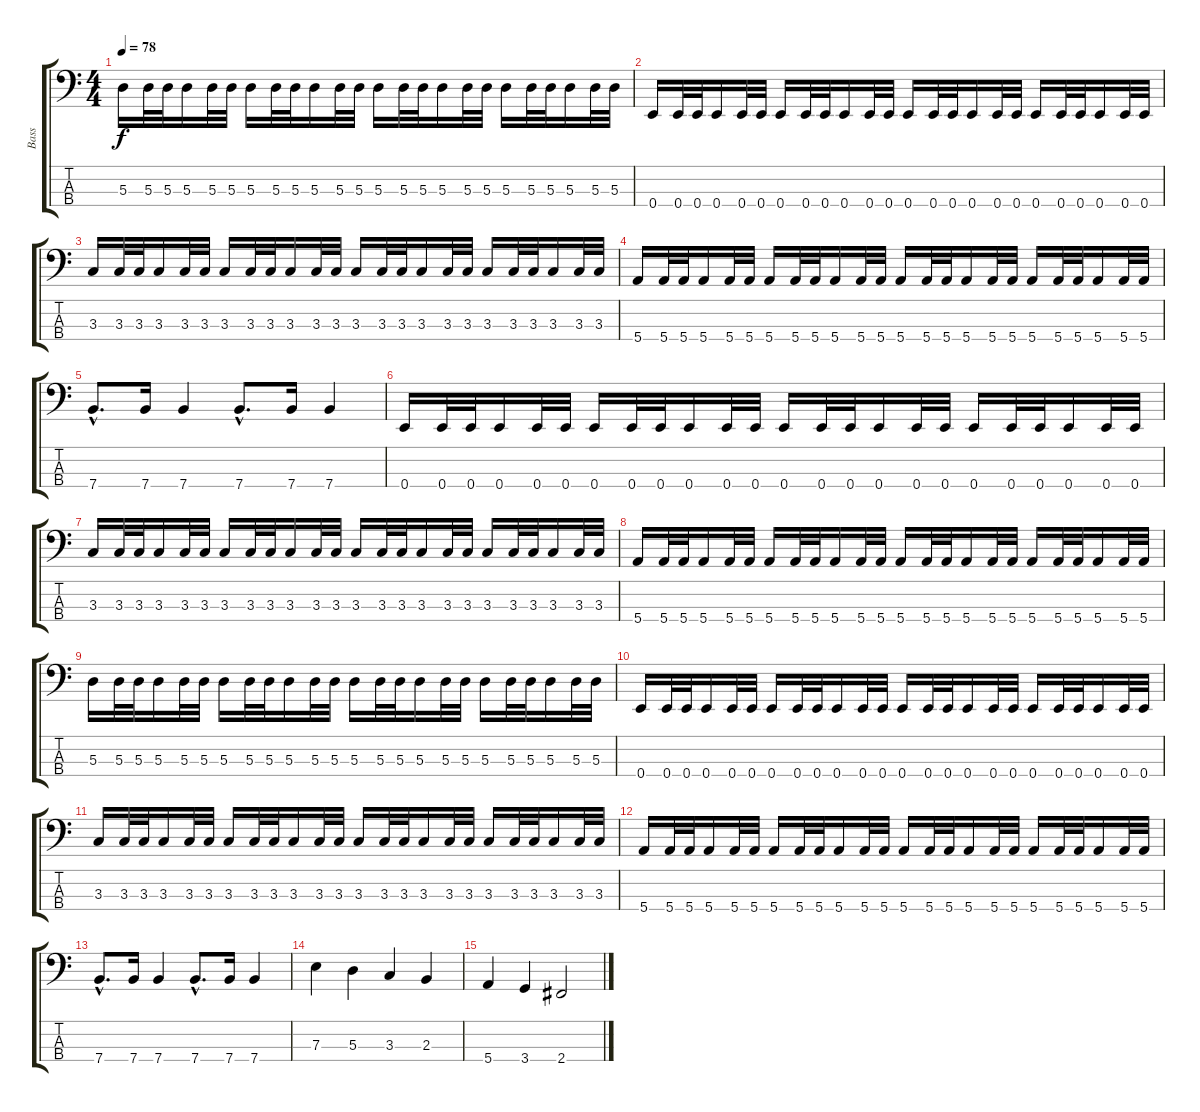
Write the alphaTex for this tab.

\track ("Bass" "Bass") {instrument electricbassfinger}
\staff {score tabs}
\tuning (G2 D2 A1 E1) {hide}
\ts (4 4)
\tempo 78
\clef f4
\ks c
5.3.16{dy f} 5.3.32 5.3.32 5.3.16 5.3.32 5.3.32 5.3.16 5.3.32 5.3.32 5.3.16 5.3.32 5.3.32 5.3.16 5.3.32 5.3.32 5.3.16 5.3.32 5.3.32 5.3.16 5.3.32 5.3.32 5.3.16 5.3.32 5.3.32 |
0.4.16 0.4.32 0.4.32 0.4.16 0.4.32 0.4.32 0.4.16 0.4.32 0.4.32 0.4.16 0.4.32 0.4.32 0.4.16 0.4.32 0.4.32 0.4.16 0.4.32 0.4.32 0.4.16 0.4.32 0.4.32 0.4.16 0.4.32 0.4.32 |
3.3.16 3.3.32 3.3.32 3.3.16 3.3.32 3.3.32 3.3.16 3.3.32 3.3.32 3.3.16 3.3.32 3.3.32 3.3.16 3.3.32 3.3.32 3.3.16 3.3.32 3.3.32 3.3.16 3.3.32 3.3.32 3.3.16 3.3.32 3.3.32 |
5.4.16 5.4.32 5.4.32 5.4.16 5.4.32 5.4.32 5.4.16 5.4.32 5.4.32 5.4.16 5.4.32 5.4.32 5.4.16 5.4.32 5.4.32 5.4.16 5.4.32 5.4.32 5.4.16 5.4.32 5.4.32 5.4.16 5.4.32 5.4.32 |
7.4{hac}.8{d} 7.4.16 7.4.4 7.4{hac}.8{d} 7.4.16 7.4.4 |
0.4.16 0.4.32 0.4.32 0.4.16 0.4.32 0.4.32 0.4.16 0.4.32 0.4.32 0.4.16 0.4.32 0.4.32 0.4.16 0.4.32 0.4.32 0.4.16 0.4.32 0.4.32 0.4.16 0.4.32 0.4.32 0.4.16 0.4.32 0.4.32 |
3.3.16 3.3.32 3.3.32 3.3.16 3.3.32 3.3.32 3.3.16 3.3.32 3.3.32 3.3.16 3.3.32 3.3.32 3.3.16 3.3.32 3.3.32 3.3.16 3.3.32 3.3.32 3.3.16 3.3.32 3.3.32 3.3.16 3.3.32 3.3.32 |
5.4.16 5.4.32 5.4.32 5.4.16 5.4.32 5.4.32 5.4.16 5.4.32 5.4.32 5.4.16 5.4.32 5.4.32 5.4.16 5.4.32 5.4.32 5.4.16 5.4.32 5.4.32 5.4.16 5.4.32 5.4.32 5.4.16 5.4.32 5.4.32 |
5.3.16 5.3.32 5.3.32 5.3.16 5.3.32 5.3.32 5.3.16 5.3.32 5.3.32 5.3.16 5.3.32 5.3.32 5.3.16 5.3.32 5.3.32 5.3.16 5.3.32 5.3.32 5.3.16 5.3.32 5.3.32 5.3.16 5.3.32 5.3.32 |
0.4.16 0.4.32 0.4.32 0.4.16 0.4.32 0.4.32 0.4.16 0.4.32 0.4.32 0.4.16 0.4.32 0.4.32 0.4.16 0.4.32 0.4.32 0.4.16 0.4.32 0.4.32 0.4.16 0.4.32 0.4.32 0.4.16 0.4.32 0.4.32 |
3.3.16 3.3.32 3.3.32 3.3.16 3.3.32 3.3.32 3.3.16 3.3.32 3.3.32 3.3.16 3.3.32 3.3.32 3.3.16 3.3.32 3.3.32 3.3.16 3.3.32 3.3.32 3.3.16 3.3.32 3.3.32 3.3.16 3.3.32 3.3.32 |
5.4.16 5.4.32 5.4.32 5.4.16 5.4.32 5.4.32 5.4.16 5.4.32 5.4.32 5.4.16 5.4.32 5.4.32 5.4.16 5.4.32 5.4.32 5.4.16 5.4.32 5.4.32 5.4.16 5.4.32 5.4.32 5.4.16 5.4.32 5.4.32 |
7.4{hac}.8{d} 7.4.16 7.4.4 7.4{hac}.8{d} 7.4.16 7.4.4 |
7.3.4 5.3.4 3.3.4 2.3.4 |
5.4.4 3.4.4 2.4.2
